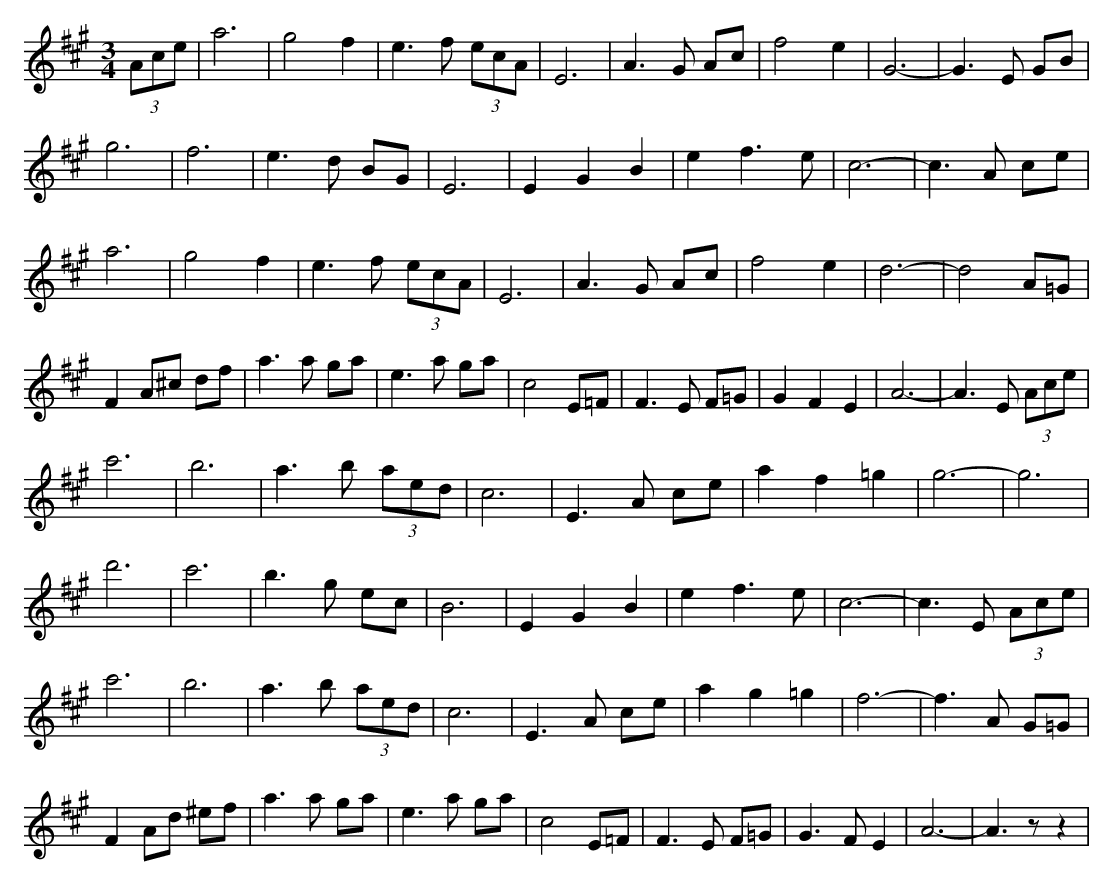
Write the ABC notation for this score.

X:1
M:3/4
K:A
(3Ace| a6| g4 f2| e3 f (3ecA| E6| A3 G Ac| f4 e2| G6-|G3 E GB|
 g6| f6| e3 d BG| E6| E2 G2 B2| e2 f3 e| c6-|c3 A ce|
 a6| g4 f2| e3 f (3ecA| E6| A3 G Ac| f4 e2| d6-|d4 A=G|
 F2 A^c df| a3 a ga| e3 a ga| c4 E=F| F3 E F=G| G2 F2 E2| A6-| A3 E (3Ace|
 c'6| b6| a3 b (3aed| c6| E3 A ce| a2 f2 =g2| g6-|g6|
 d'6| c'6| b3 g ec| B6| E2 G2 B2| e2 f3 e| c6-|c3 E (3Ace|
 c'6| b6| a3 b (3aed| c6| E3 A ce| a2 g2 =g2| f6-|f3 A G=G|
 F2 Ad ^ef| a3 a ga| e3 a ga| c4 E=F| F3 E F=G| G3 F E2| A6-|A3 z z2|
